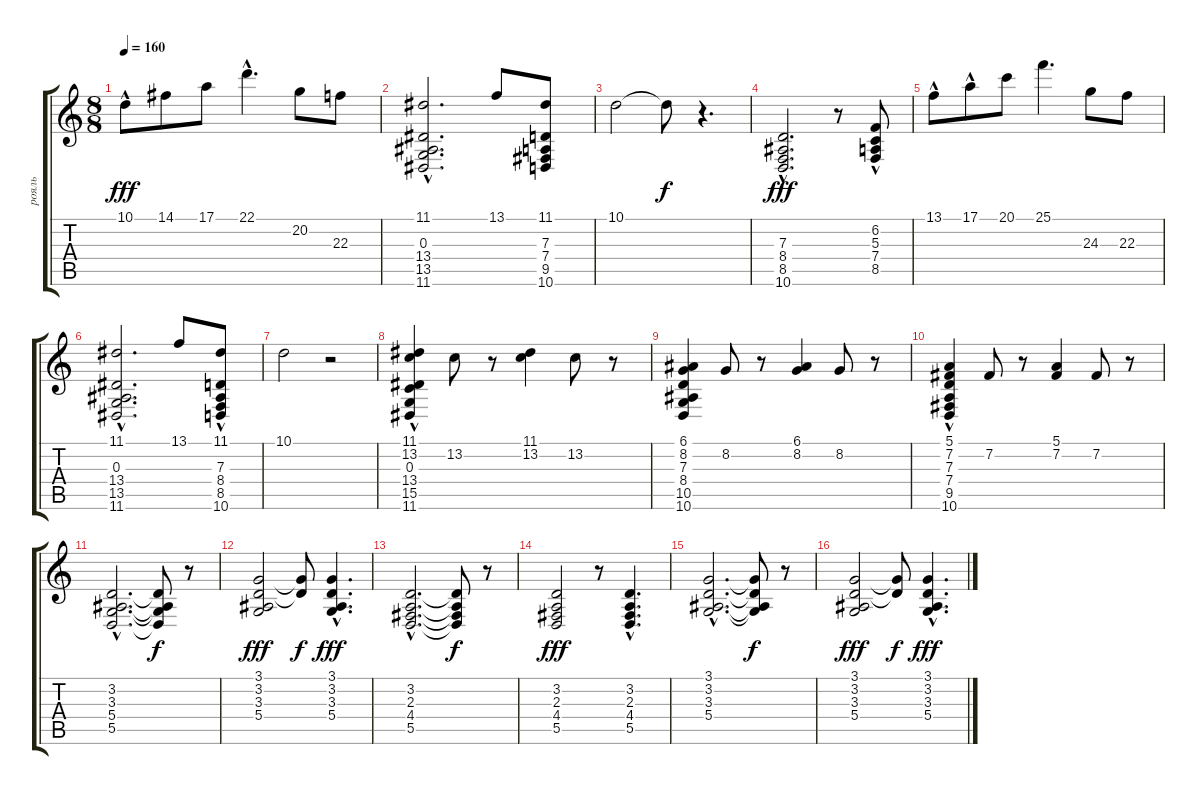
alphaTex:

\track ("рояль" "рояль") {instrument brightacousticpiano}
\staff {score tabs}
\tuning (E4 B3 G3 D3 A2 E2) {hide}
\ts (8 8)
\tempo 160
\clef g2
\ks c
10.1{hac}.8{dy fff} 14.1.8 17.1.8 22.1{hac}.4{d} 20.2.8 22.3.8 |
(11.1{hac} 0.3{hac} 13.4{hac} 13.5{hac} 11.6{hac}).2{d} 13.1.8 (11.1 7.3 7.4 9.5 10.6).8 |
10.1.2 10.1{t}.8{dy f} r.4{d} |
(7.3{hac} 8.4{hac} 8.5{hac} 10.6{hac}).2{d dy fff} r.8 (6.2{hac} 5.3{hac} 7.4{hac} 8.5{hac}).8 |
13.1{hac}.8 17.1{hac}.8 20.1.8 25.1.4{d} 24.3.8 22.3.8 |
(11.1{hac} 0.3{hac} 13.4{hac} 13.5{hac} 11.6{hac}).2{d} 13.1.8 (11.1 7.3{hac} 8.4{hac} 8.5{hac} 10.6{hac}).8 |
10.1.2 r.2 |
(11.1 13.2 0.3{hac} 13.4{hac} 15.5{hac} 11.6{hac}).4 13.2.8 r.8 (11.1 13.2).4 13.2.8 r.8 |
(6.1 8.2 7.3 8.4 10.5 10.6).4 8.2.8 r.8 (6.1 8.2).4 8.2.8 r.8 |
(5.1 7.2 7.3{hac} 7.4{hac} 9.5{hac} 10.6{hac}).4 7.2.8 r.8 (5.1 7.2).4 7.2.8 r.8 |
(3.2{hac} 3.3{hac} 5.4{hac} 5.5{hac}).2{d} (3.2{t} 3.3{t} 5.4{t} 5.5{t}).8{dy f} r.8 |
(3.1 3.2 3.3 5.4).2{dy fff} (3.1{t} 3.2{t}).8{dy f} (3.1{hac} 3.2{hac} 3.3{hac} 5.4{hac}).4{d dy fff} |
(3.2{hac} 2.3{hac} 4.4{hac} 5.5{hac}).2{d} (3.2{t} 2.3{t} 4.4{t} 5.5{t}).8{dy f} r.8 |
(3.2 2.3 4.4 5.5).2{dy fff} r.8 (3.2{hac} 2.3{hac} 4.4{hac} 5.5{hac}).4{d} |
(3.1{hac} 3.2{hac} 3.3{hac} 5.4{hac}).2{d} (3.1{t} 3.2{t} 3.3{t} 5.4{t}).8{dy f} r.8 |
(3.1 3.2 3.3 5.4).2{dy fff} (3.1{t} 3.2{t}).8{dy f} (3.1 3.2{hac} 3.3 5.4).4{d dy fff}
